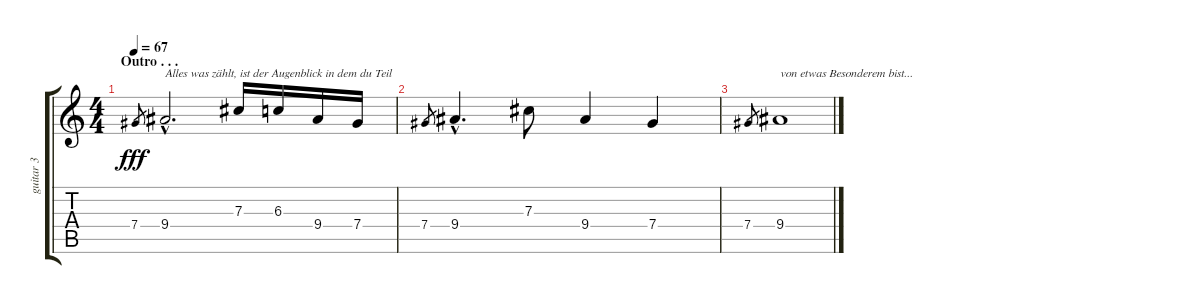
\track ("guitar 3" "guitar 3") {instrument overdrivenguitar}
\staff {score tabs}
\tuning (Eb4 Bb3 Gb3 Db3 Ab2 Db2) {hide}
\ts (4 4)
\section ("" "Outro . . .")
\tempo 67
\clef g2
\ks c
7.4.8{gr dy fff} 9.4{hac}.2{d txt "Alles was zählt, ist der Augenblick in dem du Teil"} 7.3.16 6.3.16 9.4.16 7.4.16 |
7.4.8{gr} 9.4{hac}.4{d} 7.3.8 9.4.4 7.4.4 |
7.4.8{gr} 9.4.1{txt "von etwas Besonderem bist..." volume 3}
